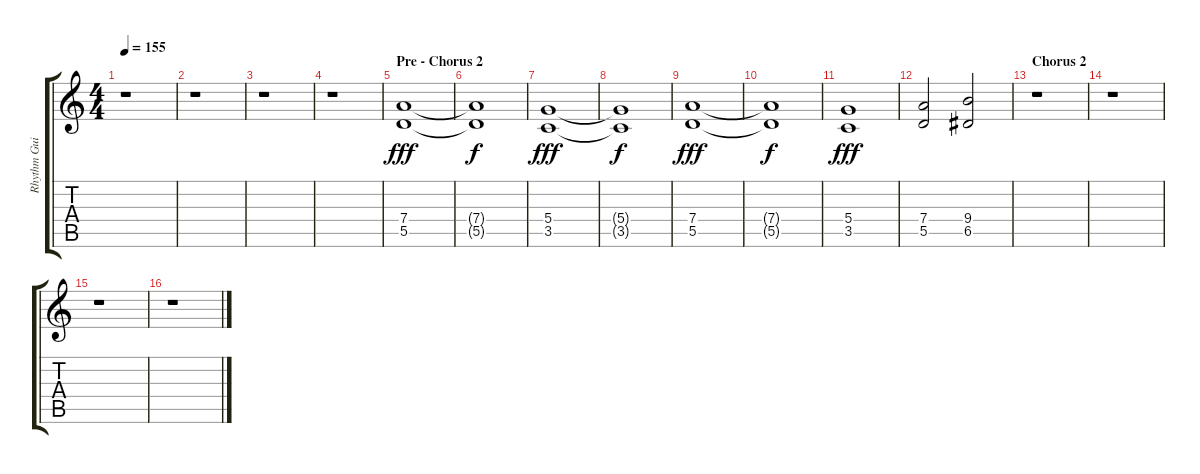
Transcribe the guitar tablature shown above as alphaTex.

\track ("Rhythm Guitar" "Rhythm Gui") {instrument distortionguitar}
\staff {score tabs}
\tuning (E4 B3 G3 D3 A2 E2) {hide}
\ts (4 4)
\tempo 155
\clef g2
\ks c
r.1{dy fff} |
r.1 |
r.1 |
r.1 |
\section ("" "Pre - Chorus 2")
(7.4 5.5).1 |
(7.4{t} 5.5{t}).1{dy f} |
(5.4 3.5).1{dy fff} |
(5.4{t} 3.5{t}).1{dy f} |
(7.4 5.5).1{dy fff} |
(7.4{t} 5.5{t}).1{dy f} |
(5.4 3.5).1{dy fff} |
(7.4 5.5).2 (9.4 6.5).2 |
\section ("" "Chorus 2")
r.1 |
r.1 |
r.1 |
r.1
